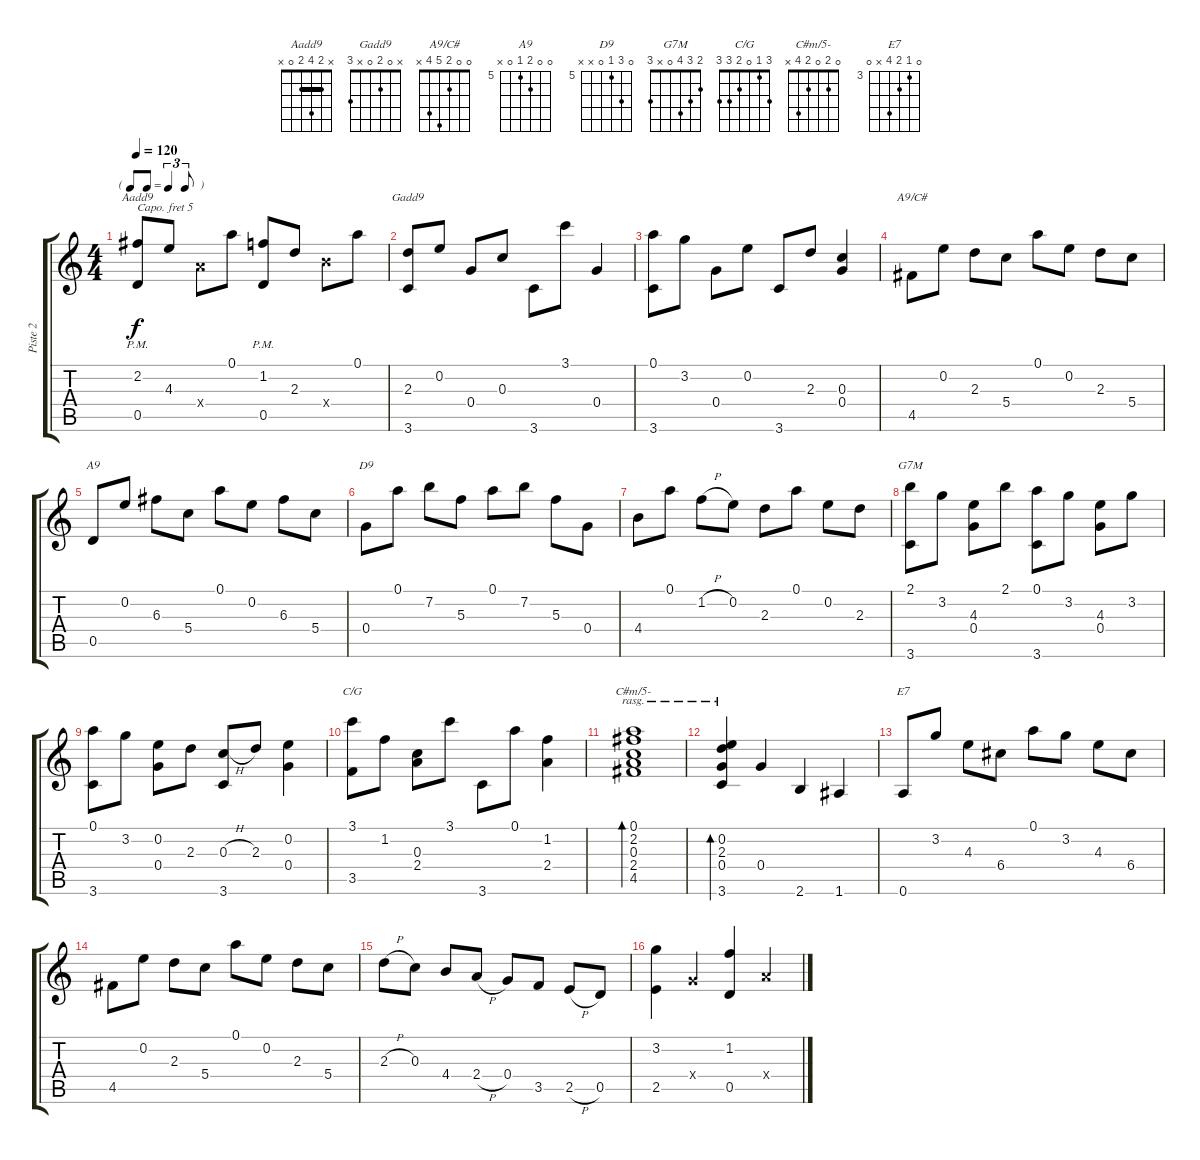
\track ("Piste 2" "Piste 2") {instrument electricbasspick}
\staff {score tabs}
\capo 5
\tuning (E4 B3 G3 D3 A2 E2) {hide}
\chord ("Aadd9" x 2 4 2 0 x) {barre 2}
\chord ("Gadd9" x 0 2 0 x 3)
\chord ("A9/C#" 0 0 2 5 4 x)
\chord ("A9" 0 0 6 5 0 x) {firstfret 5}
\chord ("D9" 0 7 5 0 x x) {firstfret 5}
\chord ("G7M" 2 3 4 0 x 3)
\chord ("C/G" 3 1 0 2 3 3)
\chord ("C#m/5-" 0 2 0 2 4 x)
\chord ("E7" 0 3 4 6 x 0) {firstfret 3}
\ts (4 4)
\tf triplet8th
\tempo 120
\clef g2
\ks c
(2.2 0.5{pm}).8{ch "Aadd9" dy f} 4.3.8 2.4{x}.8 0.1.8 (1.2 0.5{pm}).8 2.3.8 4.4{x}.8 0.1.8 |
(2.3 3.6).8{ch "Gadd9"} 0.2.8 0.4.8 0.3.8 3.6.8 3.1.8 0.4.4 |
(0.1 3.6).8 3.2.8 0.4.8 0.2.8 3.6.8 2.3.8 (0.3 0.4).4 |
4.5.8{ch "A9/C#"} 0.2.8 2.3.8 5.4.8 0.1.8 0.2.8 2.3.8 5.4.8 |
0.5.8{ch "A9"} 0.2.8 6.3.8 5.4.8 0.1.8 0.2.8 6.3.8 5.4.8 |
0.4.8{ch "D9"} 0.1.8 7.2.8 5.3.8 0.1.8 7.2.8 5.3.8 0.4.8 |
4.4.8 0.1.8 1.2{h}.8 0.2.8 2.3.8 0.1.8 0.2.8 2.3.8 |
(2.1 3.6).8{ch "G7M"} 3.2.8 (4.3 0.4).8 2.1.8 (0.1 3.6).8 3.2.8 (4.3 0.4).8 3.2.8 |
(0.1 3.6).8 3.2.8 (0.2 0.4).8 2.3.8 (0.3{h} 3.6).8 2.3.8 (0.2 0.4).4 |
(3.1 3.5).8{ch "C/G"} 1.2.8 (0.3 2.4).8 3.1.8 3.6.8 0.1.8 (1.2 2.4).4 |
(0.1 2.2 0.3 2.4 4.5).1{bd 480 ch "C#m/5-" rasg ii} |
(0.2 2.3 0.4 3.6).4{bd 480 rasg ii} 0.4.4 2.6.4 1.6.4 |
0.6.8{ch "E7"} 3.2.8 4.3.8 6.4.8 0.1.8 3.2.8 4.3.8 6.4.8 |
4.5.8 0.2.8 2.3.8 5.4.8 0.1.8 0.2.8 2.3.8 5.4.8 |
2.3{h}.8 0.3.8 4.4.8 2.4{h}.8 0.4.8 3.5.8 2.5{h}.8 0.5.8 |
(3.2 2.5).4 0.4{x}.4 (1.2 0.5).4 2.4{x}.4
